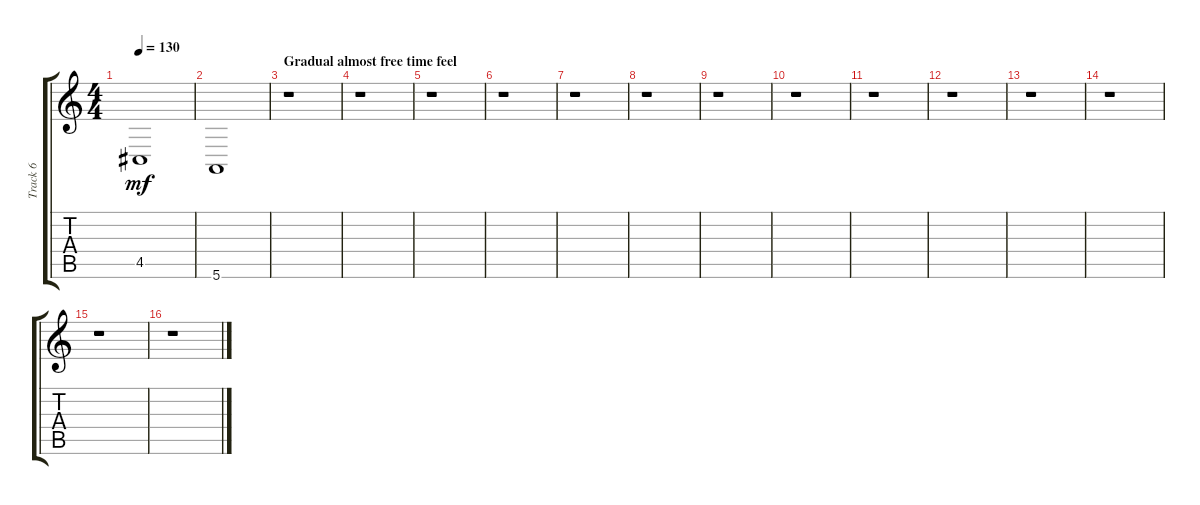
\track ("Track 6" "Track 6") {instrument stringensemble1}
\staff {score tabs}
\tuning (E4 B3 G3 D3 A2 E2) {hide}
\ts (4 4)
\tempo 130
\clef g2
\ks c
4.5.1{dy mf} |
5.6.1 |
\section ("" "Gradual almost free time feel")
r.1 |
r.1 |
r.1 |
r.1 |
r.1 |
r.1 |
r.1 |
r.1 |
r.1 |
r.1 |
r.1 |
r.1 |
r.1 |
r.1
